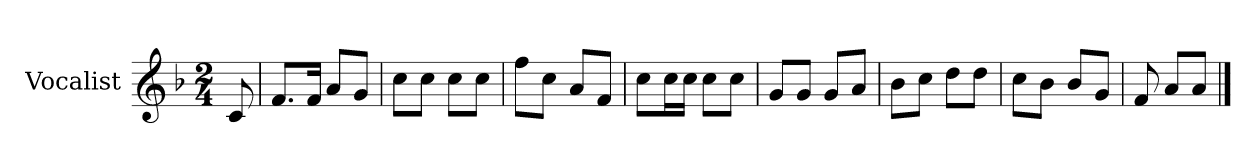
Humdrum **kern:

**kern
*part1
*staff1
*I"Vocalist
*k[b-]
*F:
*M2/4
=
8c
=1
8.fL
16fJk
8aL
8gJ
=2
8ccL
8ccJ
8ccL
8ccJ
=3
8ffL
8ccJ
8aL
8fJ
=4
8ccL
16ccL
16ccJJ
8ccL
8ccJ
=5
8gL
8gJ
8gL
8aJ
=6
8b-L
8ccJ
8ddL
8ddJ
=7
8ccL
8b-J
8b-L
8gJ
=8
8f
8aL
8aJ
==
*-
